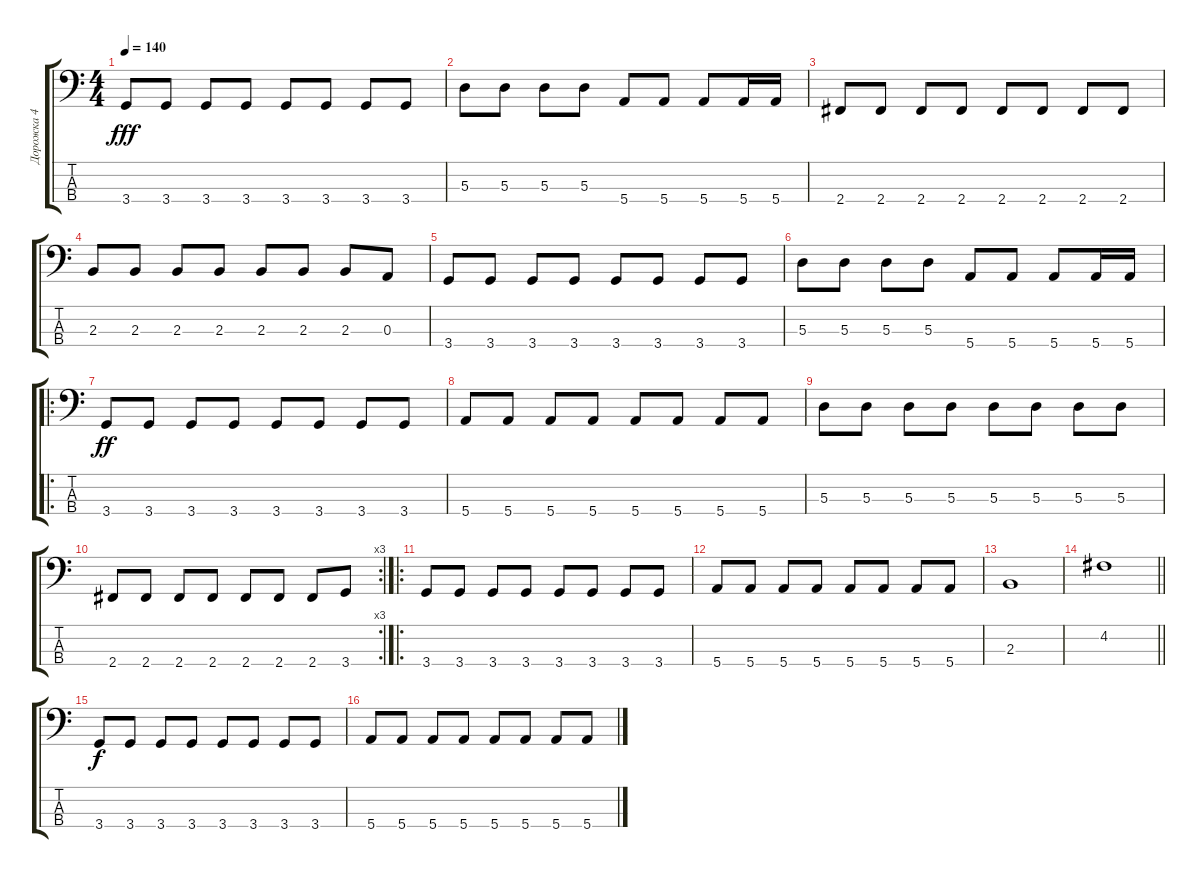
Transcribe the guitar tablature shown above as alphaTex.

\track ("Дорожка 4" "Дорожка 4") {instrument electricbasspick}
\staff {score tabs}
\tuning (G2 D2 A1 E1) {hide}
\ts (4 4)
\tempo 140
\clef f4
\ks c
3.4.8{dy fff} 3.4.8 3.4.8 3.4.8 3.4.8 3.4.8 3.4.8 3.4.8 |
5.3.8 5.3.8 5.3.8 5.3.8 5.4.8 5.4.8 5.4.8 5.4.16 5.4.16 |
2.4.8 2.4.8 2.4.8 2.4.8 2.4.8 2.4.8 2.4.8 2.4.8 |
2.3.8 2.3.8 2.3.8 2.3.8 2.3.8 2.3.8 2.3.8 0.3.8 |
3.4.8 3.4.8 3.4.8 3.4.8 3.4.8 3.4.8 3.4.8 3.4.8 |
5.3.8 5.3.8 5.3.8 5.3.8 5.4.8 5.4.8 5.4.8 5.4.16 5.4.16 |
\ro
3.4.8{dy ff} 3.4.8 3.4.8 3.4.8 3.4.8 3.4.8 3.4.8 3.4.8 |
5.4.8 5.4.8 5.4.8 5.4.8 5.4.8 5.4.8 5.4.8 5.4.8 |
5.3.8 5.3.8 5.3.8 5.3.8 5.3.8 5.3.8 5.3.8 5.3.8 |
\rc 3
2.4.8 2.4.8 2.4.8 2.4.8 2.4.8 2.4.8 2.4.8 3.4.8 |
\ro
3.4.8 3.4.8 3.4.8 3.4.8 3.4.8 3.4.8 3.4.8 3.4.8 |
5.4.8 5.4.8 5.4.8 5.4.8 5.4.8 5.4.8 5.4.8 5.4.8 |
2.3.1 |
\barLineRight lightlight
4.2.1 |
3.4.8{dy f} 3.4.8 3.4.8 3.4.8 3.4.8 3.4.8 3.4.8 3.4.8 |
5.4.8 5.4.8 5.4.8 5.4.8 5.4.8 5.4.8 5.4.8 5.4.8
